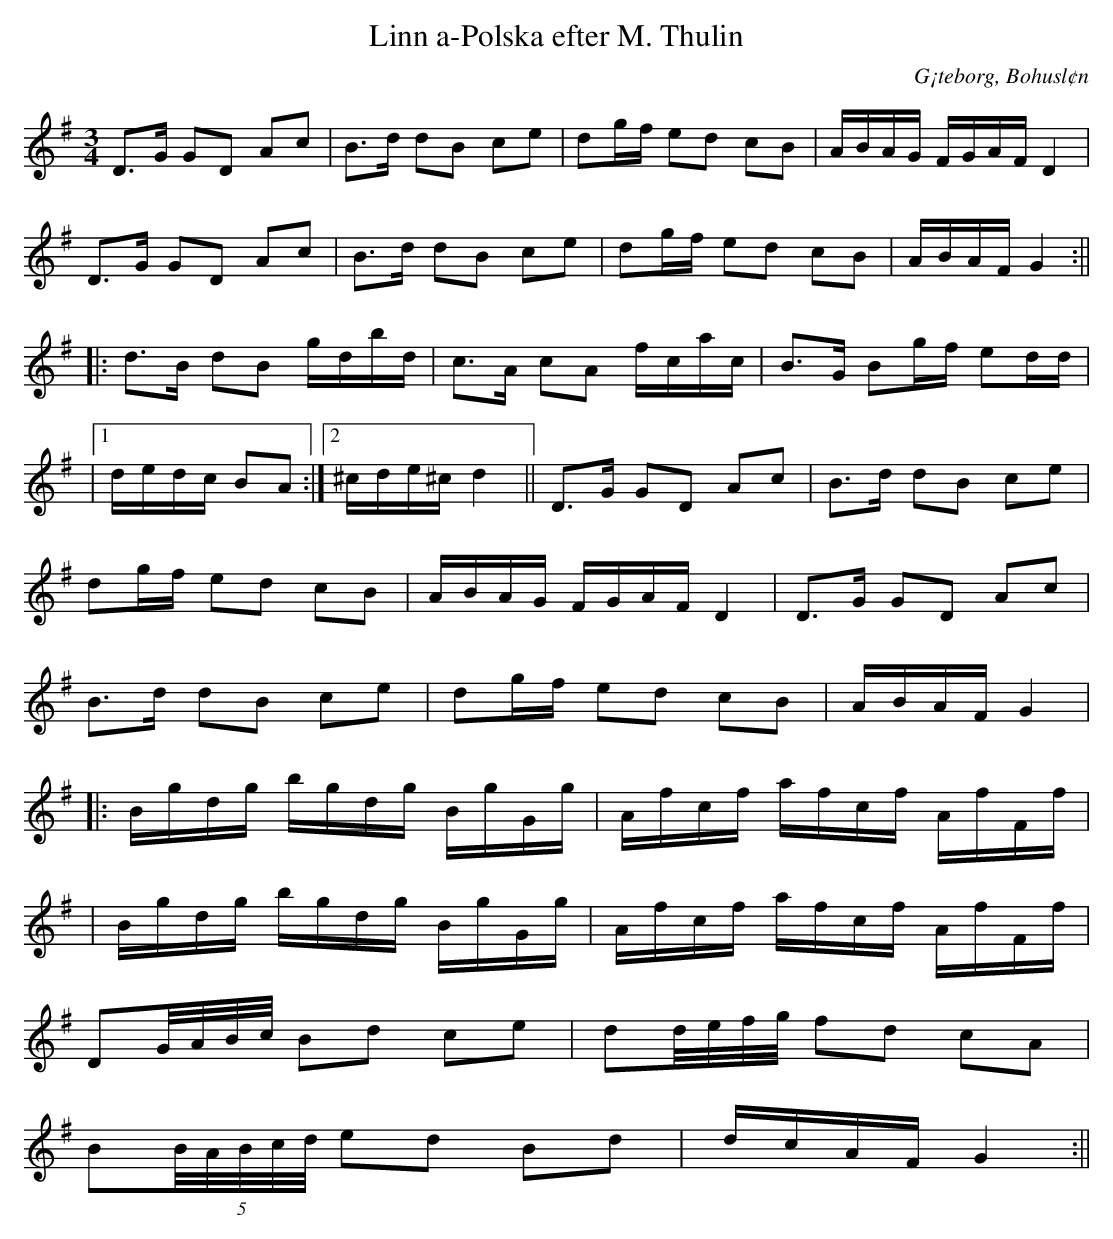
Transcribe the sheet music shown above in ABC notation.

X:1
T:Linn a-Polska efter M. Thulin
O:G¡teborg, Bohusl¢n
M:3/4
L:1/8
K:G
D>G GD Ac | B>d dB ce | dg/f/ ed cB | A/B/A/G/ F/G/A/F/ D2 |
D>G GD Ac | B>d dB ce | dg/f/ ed cB | A/B/A/F/ G2 :||
|:d>B dB g/d/b/d/ | c>A cA f/c/a/c/ | B>G Bg/f/ ed/d/ |
|1 d/e/d/c/ BA :|2 ^c/d/e/^c/ d2 || D>G GD Ac | B>d dB ce |
 dg/f/ ed cB | A/B/A/G/ F/G/A/F/ D2 | D>G GD Ac |
 B>d dB ce | dg/f/ ed cB | A/B/A/F/ G2 |
|: B/g/d/g/ b/g/d/g/ B/g/G/g/ | A/f/c/f/ a/f/c/f/ A/f/F/f/ |
| B/g/d/g/ b/g/d/g/ B/g/G/g/ | A/f/c/f/ a/f/c/f/ A/f/F/f/ |
DG//A//B//c// Bd ce | dd//e//f//g// fd cA |
B(5B//A//B//c//d// ed Bd | d/c/A/F/ G2 :||
